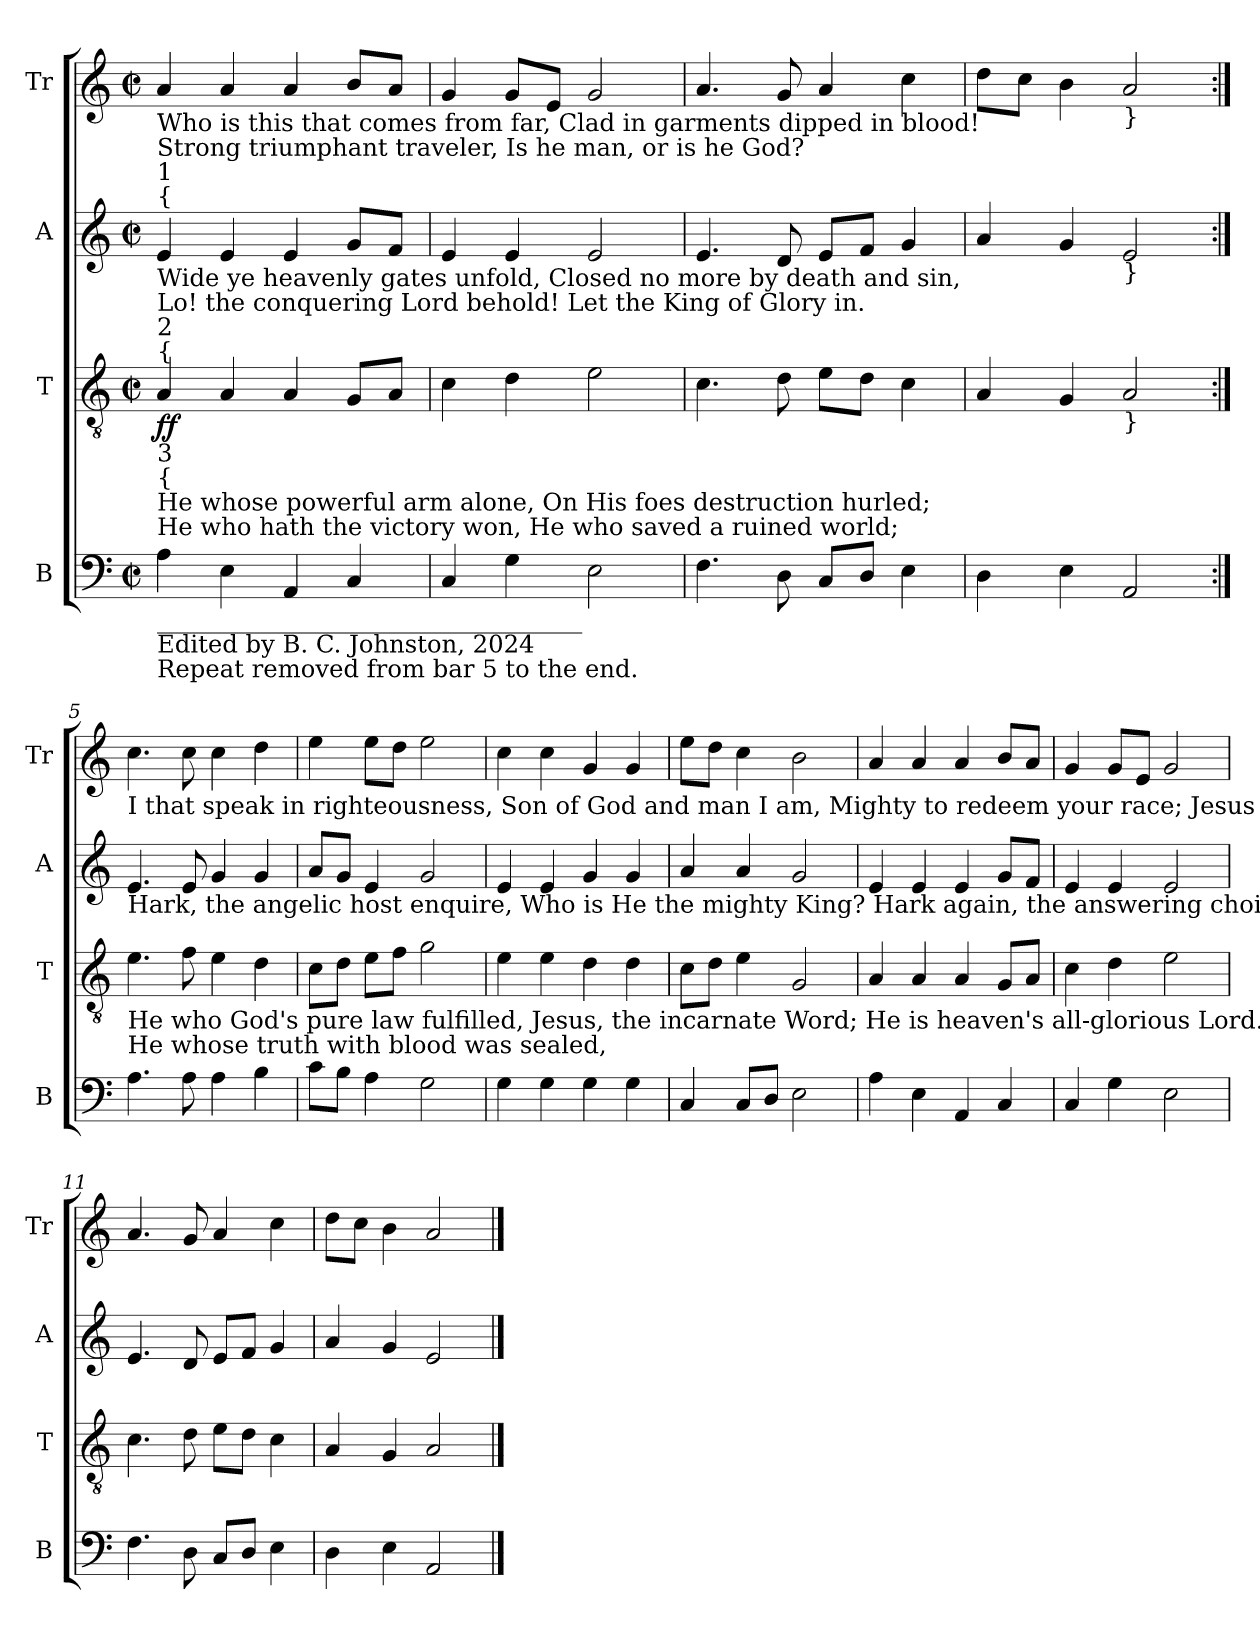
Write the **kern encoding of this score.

**kern	**kern	**dynam	**kern	**kern
*part4	*part3	*part3	*part2	*part1
*staff4	*staff3	*staff3	*staff2	*staff1
*I"B	*I"T	*	*I"A	*I"Tr
*I'B	*I'T	*	*I'A	*I'Tr
*clefF4	*clefGv2	*	*clefG2	*clefG2
*k[]	*k[]	*	*k[]	*k[]
*M2/2	*M2/2	*	*M2/2	*M2/2
*met(c|)	*met(c|)	*	*met(c|)	*met(c|)
*MM90	*MM90	*	*MM90	*MM90
=1	=1	=1	=1	=1
!	!	!	!	!LO:TX:b:t=Who is this that comes from far, Clad in garments dipped in blood!
!	!	!	!	!LO:TX:b:t=Strong  triumphant    traveler,      Is    he     man,  or     is   he God?
!	!	!	!	!LO:TX:b:t=1
!	!	!	!	!LO:TX:b:t={
!	!	!	!LO:TX:b:t=Wide ye heavenly gates unfold, Closed no more by death and sin,	!
!	!	!	!LO:TX:b:t=Lo! the conquering Lord behold!  Let    the  King  of     Glory     in.	!
!	!	!	!LO:TX:b:t=2	!
!	!	!	!LO:TX:b:t={	!
!	!LO:TX:b:t=3	!	!	!
!	!LO:TX:b:t={	!	!	!
!	!LO:TX:b:t=He whose powerful arm alone,   On His foes destruction hurled;	!	!	!
!	!LO:TX:b:t=He who hath the victory won,    He who saved  a   ruined world;	!	!	!
!LO:TX:b:t=___________________________________	!	!	!	!
!LO:TX:b:t=Edited by B. C. Johnston, 2024	!	!	!	!
!LO:TX:b:t=Repeat removed from bar 5 to the end.	!	!	!	!
!	!	!LO:DY:b	!	!
4A!\	4A!/	ff	4e!/	4a!/
4E!\	4A!/	.	4e!/	4a!/
4AA!/	4A!/	.	4e!/	4a!/
4C!/	8G!/L	.	8g!/L	8b!/L
.	8A!/J	.	8f!/J	8a!/J
=2	=2	=2	=2	=2
4C!/	4c!\	.	4e!/	4g!/
4G!\	4d!\	.	4e!/	8g!/L
.	.	.	.	8e!/J
2E!\	2e!\	.	2e!/	2g!/
=3	=3	=3	=3	=3
4.F!\	4.c!\	.	4.e!/	4.a!/
8D!\	8d!\	.	8d!/	8g!/
8C!/L	8e!\L	.	8e!/L	4a!/
8D!/J	8d!\J	.	8f!/J	.
4E!\	4c!\	.	4g!/	4cc!\
=4	=4	=4	=4	=4
4D!\	4A!/	.	4a!/	8dd!\L
.	.	.	.	8cc!\J
4E!\	4G!/	.	4g!/	4b!\
!	!	!	!	!LO:TX:b:t=}
!	!	!	!LO:TX:b:t=}	!
!	!LO:TX:b:t=}	!	!	!
2AA!/	2A!/	.	2e!/	2a!/
=5:|!	=5:|!	=5:|!	=5:|!	=5:|!
!	!	!	!	!LO:TX:b:t=I that speak in righteousness,   Son of God and man I am,  Mighty to redeem your race;  Jesus  is  your  Savior’s  name.
!	!	!	!LO:TX:b:t=Hark, the angelic host enquire, Who is He the mighty King? Hark again, the answering choir Thus in strains of triumph sing&colon;	!
!	!LO:TX:b:t=He who God's pure law fulfilled,  Jesus, the incarnate Word;                                              He is heaven's all-glorious Lord.	!	!	!
!	!LO:TX:b:t=He whose truth with blood was sealed,	!	!	!
4.A!\	4.e!\	.	4.e!/	4.cc!\
8A!\	8f!\	.	8e!/	8cc!\
4A!\	4e!\	.	4g!/	4cc!\
4B!\	4d!\	.	4g!/	4dd!\
=6	=6	=6	=6	=6
8c!\L	8c!\L	.	8a!/L	4ee!\
8B!\J	8d!\J	.	8g!/J	.
4A!\	8e!\L	.	4e!/	8ee!\L
.	8f!\J	.	.	8dd!\J
2G!\	2g!\	.	2g!/	2ee!\
=7	=7	=7	=7	=7
4G!\	4e!\	.	4e!/	4cc!\
4G!\	4e!\	.	4e!/	4cc!\
4G!\	4d!\	.	4g!/	4g!/
4G!\	4d!\	.	4g!/	4g!/
=8	=8	=8	=8	=8
4C!/	8c!\L	.	4a!/	8ee!\L
.	8d!\J	.	.	8dd!\J
8C!/L	4e!\	.	4a!/	4cc!\
8D!/J	.	.	.	.
2E!\	2G!/	.	2g!/	2b!\
=9	=9	=9	=9	=9
4A!\	4A!/	.	4e!/	4a!/
4E!\	4A!/	.	4e!/	4a!/
4AA!/	4A!/	.	4e!/	4a!/
4C!/	8G!/L	.	8g!/L	8b!/L
.	8A!/J	.	8f!/J	8a!/J
=10	=10	=10	=10	=10
4C!/	4c!\	.	4e!/	4g!/
4G!\	4d!\	.	4e!/	8g!/L
.	.	.	.	8e!/J
2E!\	2e!\	.	2e!/	2g!/
=11	=11	=11	=11	=11
4.F!\	4.c!\	.	4.e!/	4.a!/
8D!\	8d!\	.	8d!/	8g!/
8C!/L	8e!\L	.	8e!/L	4a!/
8D!/J	8d!\J	.	8f!/J	.
4E!\	4c!\	.	4g!/	4cc!\
=12	=12	=12	=12	=12
4D!\	4A!/	.	4a!/	8dd!\L
.	.	.	.	8cc!\J
4E!\	4G!/	.	4g!/	4b!\
2AA!/	2A!/	.	2e!/	2a!/
==	==	==	==	==
*-	*-	*-	*-	*-
